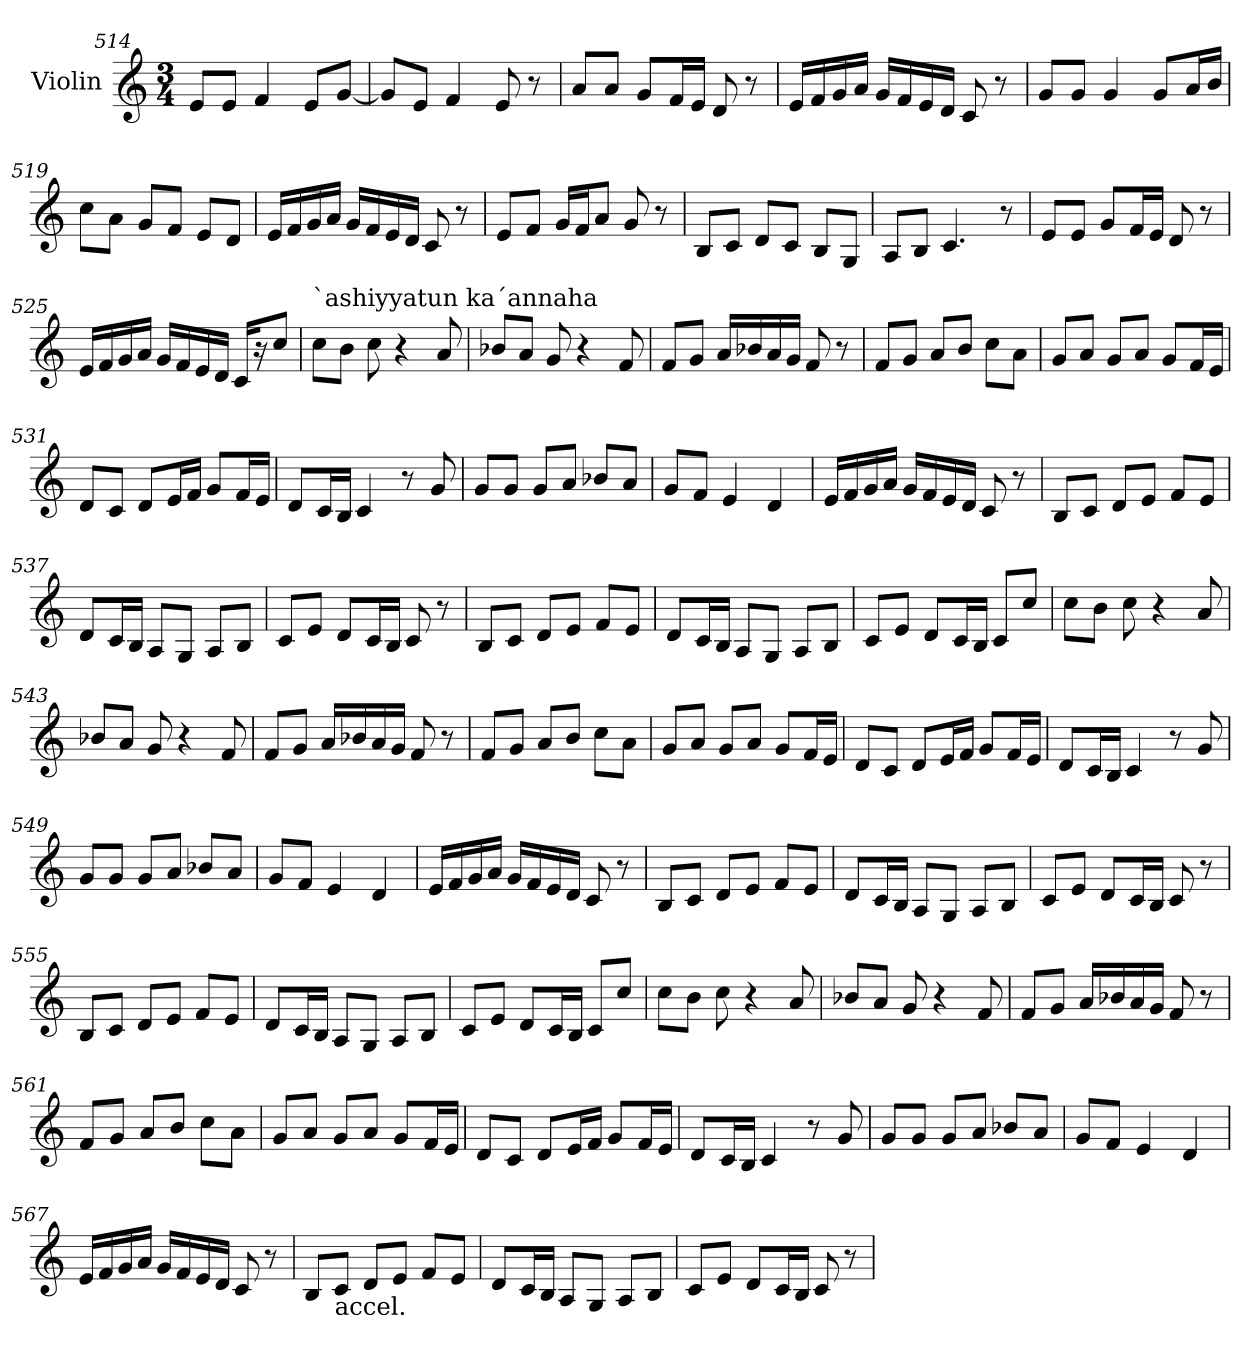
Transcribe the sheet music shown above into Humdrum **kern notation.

**kern
*part1
*staff1
*I"Violin
*clefG2
*k[]
*C:
*M3/4
=514
8e/L
8e/J
4f/
8e/L
[8g/J
!!LO:PB:g=z
=515
8g/L]
8e/J
4f/
8e/
8r
=516
8a/L
8a/J
8g/L
16f/L
16e/JJ
8d/
8r
=517
16e/LL
16f/
16g/
16a/JJ
16g/LL
16f/
16e/
16d/JJ
8c/
8r
!!LO:PB:g=z
=518
8g/L
8g/J
4g/
8g/L
16a/L
16b/JJ
=519
8cc\L
8a\J
8g/L
8f/J
8e/L
8d/J
!!LO:PB:g=z
=520
16e/LL
16f/
16g/
16a/JJ
16g/LL
16f/
16e/
16d/JJ
8c/
8r
!!LO:PB:g=z
=521
8e/L
8f/J
16g/LL
16f/J
8a/J
8g/
8r
=522
8B/L
8c/J
8d/L
8c/J
8B/L
8G/J
!!LO:PB:g=z
=523
8A/L
8B/J
4.c/
8r
=524
8e/L
8e/J
8g/L
16f/L
16e/JJ
8d/
8r
=525
16e/LL
16f/
16g/
16a/JJ
16g/LL
16f/
16e/
16d/JJ
16c/KL
16r
8cc/J
!!LO:PB:g=z
=526
*MM90
!LO:TX:a:t=`ashiyyatun ka´annaha
8cc\L
8b\J
8cc\
4r
8a/
!!LO:PB:g=z
=527
8b-X/L
8a/J
8g/
4r
8f/
=528
8f/L
8g/J
16a/LL
16b-X/
16a/
16g/JJ
8f/
8r
=529
8f/L
8g/J
8a/L
8b/J
8cc\L
8a\J
!!LO:PB:g=z
=530
8g/L
8a/J
8g/L
8a/J
8g/L
16f/L
16e/JJ
=531
8d/L
8c/J
8d/L
16e/L
16f/JJ
8g/L
16f/L
16e/JJ
=532
8d/L
16c/L
16B/JJ
4c/
8r
8g/
!!LO:PB:g=z
=533
8g/L
8g/J
8g/L
8a/J
8b-X/L
8a/J
=534
8g/L
8f/J
4e/
4d/
=535
16e/LL
16f/
16g/
16a/JJ
16g/LL
16f/
16e/
16d/JJ
8c/
8r
!!LO:PB:g=z
=536
8B/L
8c/J
8d/L
8e/J
8f/L
8e/J
=537
8d/L
16c/L
16B/JJ
8A/L
8G/J
8A/L
8B/J
!!LO:PB:g=z
=538
8c/L
8e/J
8d/L
16c/L
16B/JJ
8c/
8r
=539
8B/L
8c/J
8d/L
8e/J
8f/L
8e/J
!!LO:PB:g=z
=540
8d/L
16c/L
16B/JJ
8A/L
8G/J
8A/L
8B/J
=541
8c/L
8e/J
8d/L
16c/L
16B/JJ
8c/L
8cc/J
=542
8cc\L
8b\J
8cc\
4r
8a/
!!LO:PB:g=z
=543
8b-X/L
8a/J
8g/
4r
8f/
=544
8f/L
8g/J
16a/LL
16b-X/
16a/
16g/JJ
8f/
8r
!!LO:PB:g=z
=545
8f/L
8g/J
8a/L
8b/J
8cc\L
8a\J
=546
8g/L
8a/J
8g/L
8a/J
8g/L
16f/L
16e/JJ
=547
8d/L
8c/J
8d/L
16e/L
16f/JJ
8g/L
16f/L
16e/JJ
!!LO:PB:g=z
=548
8d/L
16c/L
16B/JJ
4c/
8r
8g/
=549
8g/L
8g/J
8g/L
8a/J
8b-X/L
8a/J
!!LO:PB:g=z
=550
8g/L
8f/J
4e/
4d/
=551
16e/LL
16f/
16g/
16a/JJ
16g/LL
16f/
16e/
16d/JJ
8c/
8r
=552
8B/L
8c/J
8d/L
8e/J
8f/L
8e/J
!!LO:PB:g=z
=553
8d/L
16c/L
16B/JJ
8A/L
8G/J
8A/L
8B/J
=554
8c/L
8e/J
8d/L
16c/L
16B/JJ
8c/
8r
!!LO:PB:g=z
=555
8B/L
8c/J
8d/L
8e/J
8f/L
8e/J
=556
8d/L
16c/L
16B/JJ
8A/L
8G/J
8A/L
8B/J
=557
8c/L
8e/J
8d/L
16c/L
16B/JJ
8c/L
8cc/J
!!LO:PB:g=z
=558
8cc\L
8b\J
8cc\
4r
8a/
=559
8b-X/L
8a/J
8g/
4r
8f/
=560
8f/L
8g/J
16a/LL
16b-X/
16a/
16g/JJ
8f/
8r
!!LO:PB:g=z
=561
8f/L
8g/J
8a/L
8b/J
8cc\L
8a\J
=562
8g/L
8a/J
8g/L
8a/J
8g/L
16f/L
16e/JJ
!!LO:PB:g=z
=563
8d/L
8c/J
8d/L
16e/L
16f/JJ
8g/L
16f/L
16e/JJ
=564
8d/L
16c/L
16B/JJ
4c/
8r
8g/
!!LO:PB:g=z
=565
8g/L
8g/J
8g/L
8a/J
8b-X/L
8a/J
=566
8g/L
8f/J
4e/
4d/
=567
16e/LL
16f/
16g/
16a/JJ
16g/LL
16f/
16e/
16d/JJ
8c/
8r
=568
8B/L
!LO:TX:b:t=accel.
8c/J
8d/L
8e/J
8f/L
8e/J
=569
8d/L
16c/L
16B/JJ
8A/L
8G/J
8A/L
8B/J
!!LO:PB:g=z
=570
8c/L
8e/J
8d/L
16c/L
16B/JJ
8c/
8r
=
*-
